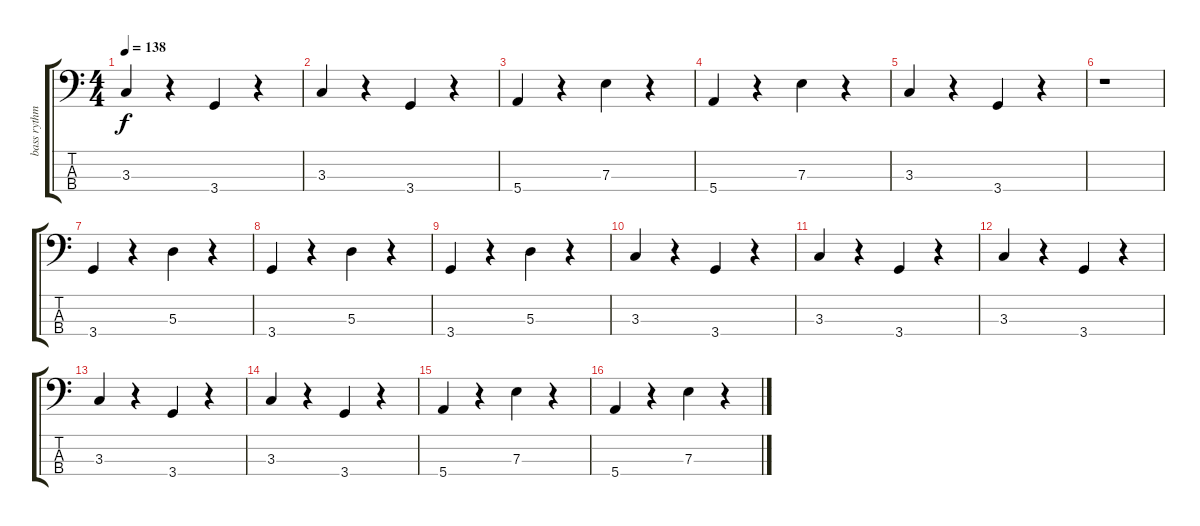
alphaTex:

\track ("bass rythm" "bass rythm") {instrument electricbassfinger}
\staff {score tabs}
\tuning (G2 D2 A1 E1) {hide}
\ts (4 4)
\tempo 138
\clef f4
\ks c
3.3.4{dy f} r.4 3.4.4 r.4 |
3.3.4 r.4 3.4.4 r.4 |
5.4.4 r.4 7.3.4 r.4 |
5.4.4 r.4 7.3.4 r.4 |
3.3.4 r.4 3.4.4 r.4 |
r.1 |
3.4.4 r.4 5.3.4 r.4 |
3.4.4 r.4 5.3.4 r.4 |
3.4.4 r.4 5.3.4 r.4 |
3.3.4 r.4 3.4.4 r.4 |
3.3.4 r.4 3.4.4 r.4 |
3.3.4 r.4 3.4.4 r.4 |
3.3.4 r.4 3.4.4 r.4 |
3.3.4 r.4 3.4.4 r.4 |
5.4.4 r.4 7.3.4 r.4 |
5.4.4 r.4 7.3.4 r.4
